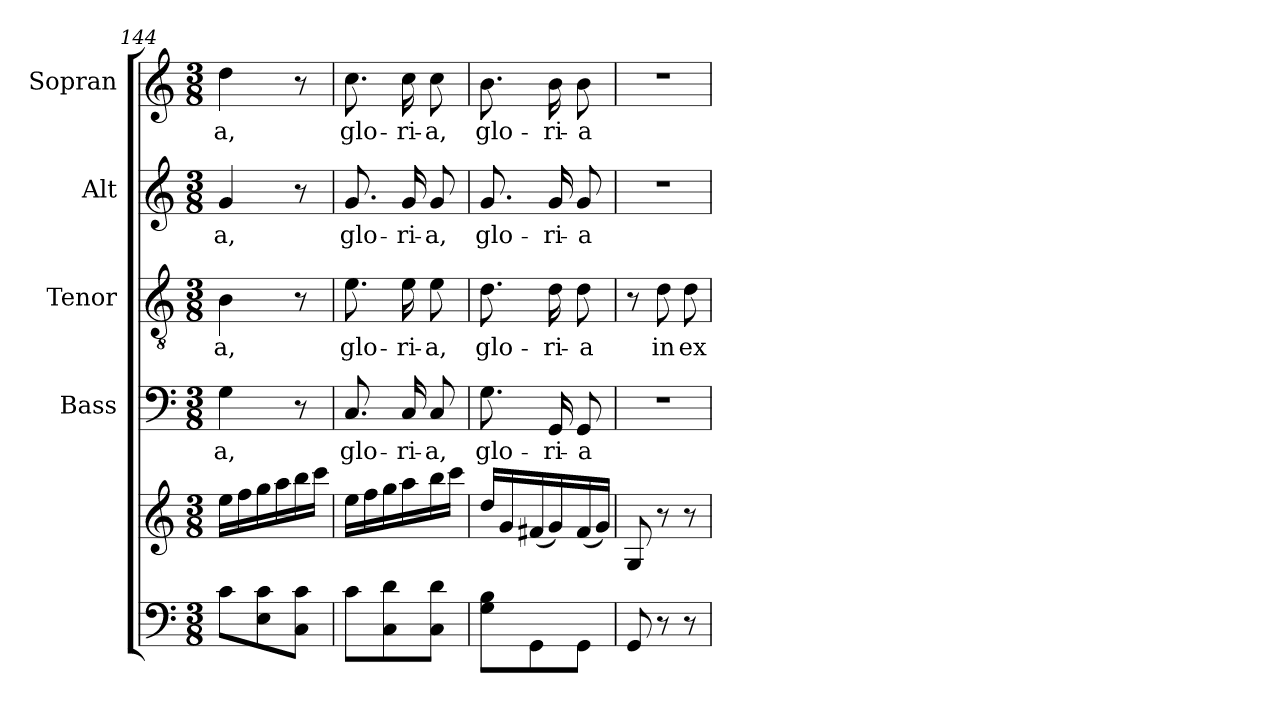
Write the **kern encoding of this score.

**kern	**kern	**kern	**text	**kern	**text	**kern	**text	**kern	**text
*part5	*part5	*part4	*part4	*part3	*part3	*part2	*part2	*part1	*part1
*staff6	*staff5	*staff4	*staff4	*staff3	*staff3	*staff2	*staff2	*staff1	*staff1
*	*	*I"Bass	*	*I"Tenor	*	*I"Alt	*	*I"Sopran	*
*	*	*I'B.	*	*I'T.	*	*I'A.	*	*I'S.	*
*clefF4	*clefG2	*clefF4	*	*clefGv2	*	*clefG2	*	*clefG2	*
*k[]	*k[]	*k[]	*	*k[]	*	*k[]	*	*k[]	*
*C:	*C:	*C:	*	*C:	*	*C:	*	*C:	*
*M3/8	*M3/8	*M3/8	*	*M3/8	*	*M3/8	*	*M3/8	*
=144	=144	=144	=144	=144	=144	=144	=144	=144	=144
!	!	!	!LO:LY:b	!	!LO:LY:b	!	!LO:LY:b	!	!LO:LY:b
8c\L	16ee\LL	4G\	-a,	4B\	-a,	4g/	-a,	4dd\	-a,
.	16ff\	.	.	.	.	.	.	.	.
8E\ 8c\	16gg\	.	.	.	.	.	.	.	.
.	16aa\	.	.	.	.	.	.	.	.
8C\ 8c\J	16bb\	8r	.	8r	.	8r	.	8r	.
.	16ccc\JJ	.	.	.	.	.	.	.	.
=145	=145	=145	=145	=145	=145	=145	=145	=145	=145
!	!	!	!LO:LY:b	!	!LO:LY:b	!	!LO:LY:b	!	!LO:LY:b
8c\L	16ee\LL	8.C/	glo-	8.e\	glo-	8.g/	glo-	8.cc\	glo-
.	16ff\	.	.	.	.	.	.	.	.
8C\ 8d\	16gg\	.	.	.	.	.	.	.	.
!	!	!	!LO:LY:b	!	!LO:LY:b	!	!LO:LY:b	!	!LO:LY:b
.	16aa\	16C/	-ri-	16e\	-ri-	16g/	-ri-	16cc\	-ri-
!	!	!	!LO:LY:b	!	!LO:LY:b	!	!LO:LY:b	!	!LO:LY:b
8C\ 8d\J	16bb\	8C/	-a,	8e\	-a,	8g/	-a,	8cc\	-a,
.	16ccc\JJ	.	.	.	.	.	.	.	.
=146	=146	=146	=146	=146	=146	=146	=146	=146	=146
!	!	!	!LO:LY:b	!	!LO:LY:b	!	!LO:LY:b	!	!LO:LY:b
8G\ 8B\L	16dd/LL	8.G\	glo-	8.d\	glo-	8.g/	glo-	8.b\	glo-
.	16g/	.	.	.	.	.	.	.	.
8GG\	(<16f#X/	.	.	.	.	.	.	.	.
!	!	!	!LO:LY:b	!	!LO:LY:b	!	!LO:LY:b	!	!LO:LY:b
.	16g/)	16GG/	-ri-	16d\	-ri-	16g/	-ri-	16b\	-ri-
!	!	!	!LO:LY:b	!	!LO:LY:b	!	!LO:LY:b	!	!LO:LY:b
8GG\J	(<16f#/	8GG/	-a	8d\	-a	8g/	-a	8b\	-a
.	16g/JJ)	.	.	.	.	.	.	.	.
!!LO:PB:g=z
=147	=147	=147	=147	=147	=147	=147	=147	=147	=147
8GG/	8G/	4.r	.	8r	.	4.r	.	4.r	.
!	!	!	!	!	!LO:LY:b	!	!	!	!
8r	8r	.	.	8d\	in	.	.	.	.
!	!	!	!	!	!LO:LY:b	!	!	!	!
8r	8r	.	.	8d\	ex-	.	.	.	.
=	=	=	=	=	=	=	=	=	=
*-	*-	*-	*-	*-	*-	*-	*-	*-	*-
